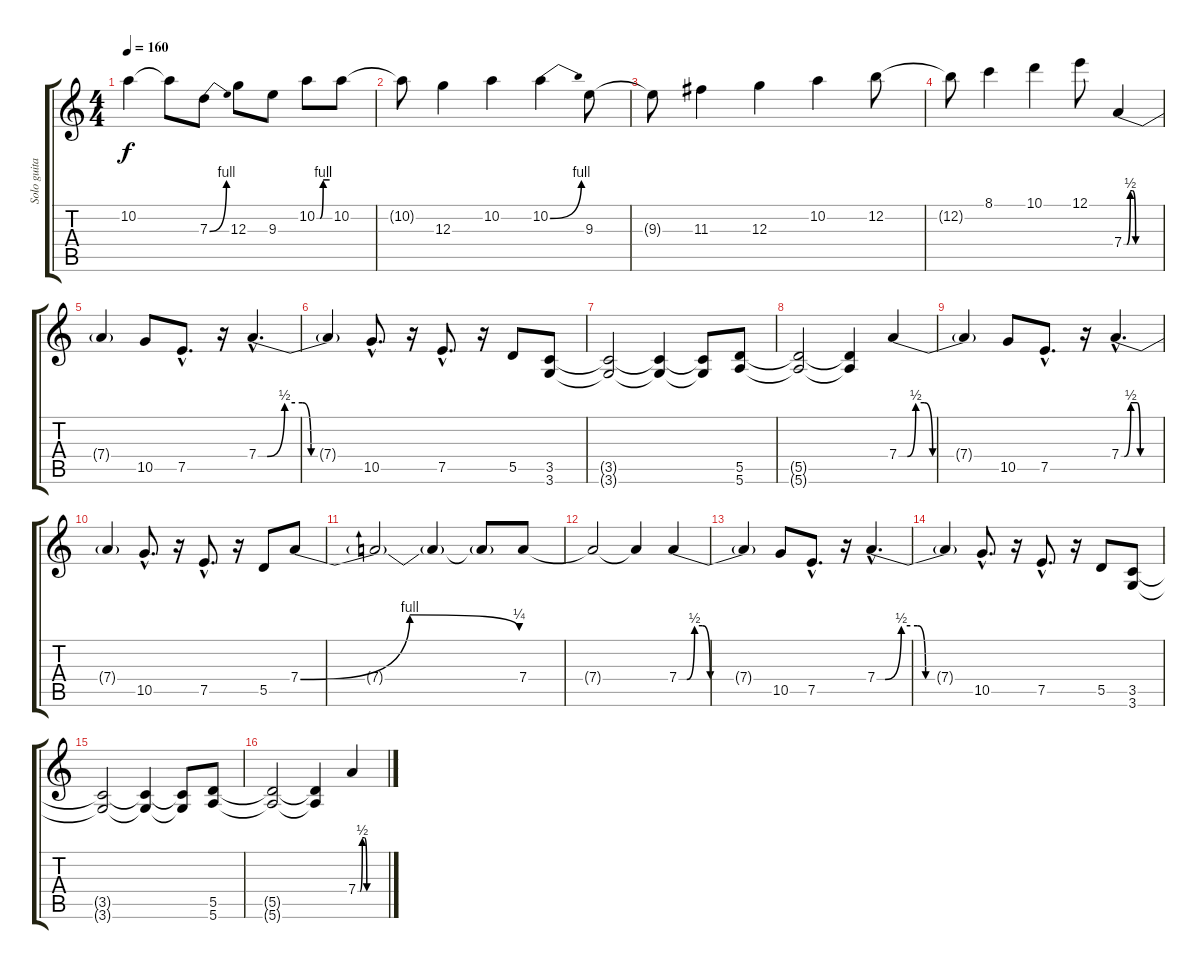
\track ("Solo guitar" "Solo guita") {instrument distortionguitar}
\staff {score tabs}
\tuning (E4 B3 G3 D3 A2 E2) {hide}
\ts (4 4)
\tempo 160
\clef g2
\ks c
10.2{t}.4{dy f} 10.2{t}.8 7.3{be (bend 0 0 60 4)}.8 12.3.8 9.3.8 10.2{be (custom 0 0 15 0 30 4 60 4)}.8 10.2.8 |
10.2{t}.8 12.3.4 10.2.4 10.2{be (bend 0 0 60 4)}.4 9.3.8 |
9.3{t}.8 11.3.4 12.3.4 10.2.4 12.2.8 |
12.2{t}.8 8.1.4 10.1.4 12.1.8 7.4{be (custom 0 0 5 0 11 2 15 2 20 0 60 0)}.4 |
7.4{t}.4 10.5.8 7.5{hac}.8{d} r.16 7.4{be (custom 0 0 5 0 15 2 25 2 30 0 60 0) hac}.4{d} |
7.4{t}.4 10.5{hac}.8{d} r.16 7.5{hac}.8{d} r.16 5.5.8 (3.5 3.6).8 |
(3.5{t} 3.6{t}).2 (3.5{t} 3.6{t}).4 (3.5{t} 3.6{t}).8 (5.5 5.6).8 |
(5.5{t} 5.6{t}).2 (5.5{t} 5.6{t}).4 7.4{be (custom 0 0 5 0 10 2 15 2 20 0 60 0)}.4 |
7.4{t}.4 10.5.8 7.5{hac}.8{d} r.16 7.4{be (custom 0 0 5 0 15 2 25 2 30 0 60 0) hac}.4{d} |
7.4{t}.4 10.5{hac}.8{d} r.16 7.5{hac}.8{d} r.16 5.5.8 7.4{be (bendrelease 0 0 5 4 40 4 60 1)}.8 |
7.4{t}.2 7.4{t}.4 7.4{t}.8 7.4.8 |
7.4{t}.2 7.4{t}.4 7.4{be (custom 0 0 5 0 10 2 15 2 20 0 60 0)}.4 |
7.4{t}.4 10.5.8 7.5{hac}.8{d} r.16 7.4{be (custom 0 0 5 0 15 2 25 2 30 0 60 0) hac}.4{d} |
7.4{t}.4 10.5{hac}.8{d} r.16 7.5{hac}.8{d} r.16 5.5.8 (3.5 3.6).8 |
(3.5{t} 3.6{t}).2 (3.5{t} 3.6{t}).4 (3.5{t} 3.6{t}).8 (5.5 5.6).8 |
(5.5{t} 5.6{t}).2 (5.5{t} 5.6{t}).4 7.4{be (custom 0 0 5 0 10 2 15 2 20 0 60 0)}.4
